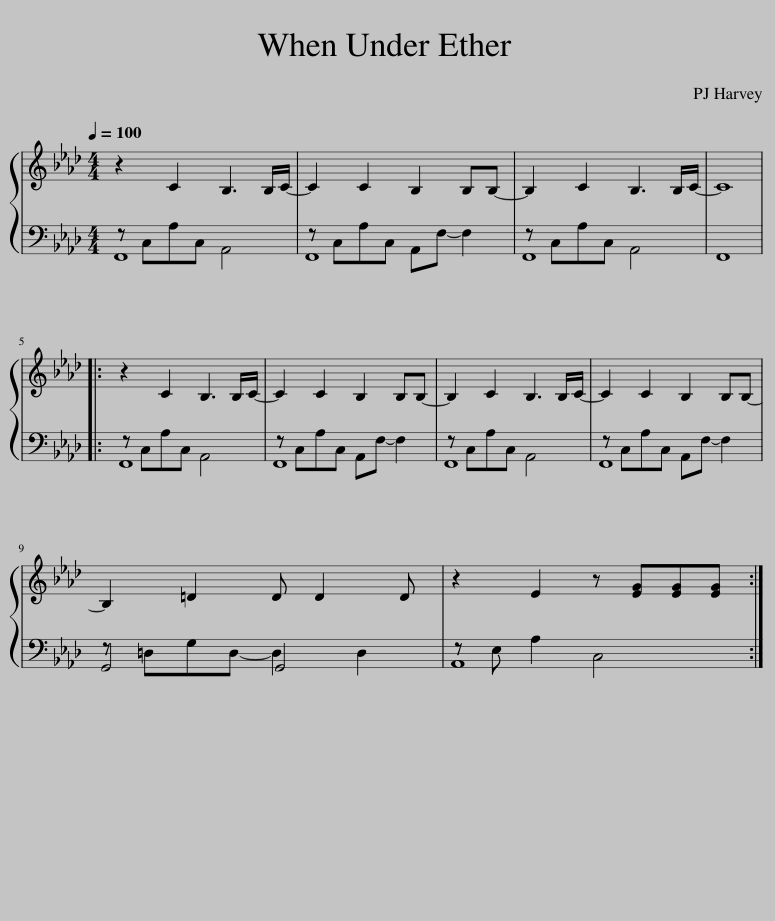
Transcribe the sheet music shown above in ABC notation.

X:1
%%score { 1 | ( 2 3 ) }
L:1/8
Q:1/4=100
M:4/4
I:linebreak $
K:Ab
V:1 treble
V:2 bass
V:3 bass
V:1
 z2 C2 B,3 B,/C/- | C2 C2 B,2 B,B,- | B,2 C2 B,3 B,/C/- | C8 |:$ z2 C2 B,3 B,/C/- | %5
 C2 C2 B,2 B,B,- | B,2 C2 B,3 B,/C/- | C2 C2 B,2 B,B,- |$ B,2 =D2 D D2 D | z2 E2 z [EG][EG][EG] :| %10
V:2
 F,,8 | F,,8 | F,,8 | F,,8 |:$ F,,8 | %5
 F,,8 | F,,8 | F,,8 |$ G,,4 G,,4 | A,,8 :| %10
V:3
 z C,A,C, A,,4 | z C,A,C, A,,F,- F,2 | z C,A,C, A,,4 | x8 |:$ z C,A,C, A,,4 | %5
 z C,A,C, A,,F,- F,2 | z C,A,C, A,,4 | z C,A,C, A,,F,- F,2 |$ z =D,G,D,- D,2 D,2 | z E, A,2 C,4 :| %10
